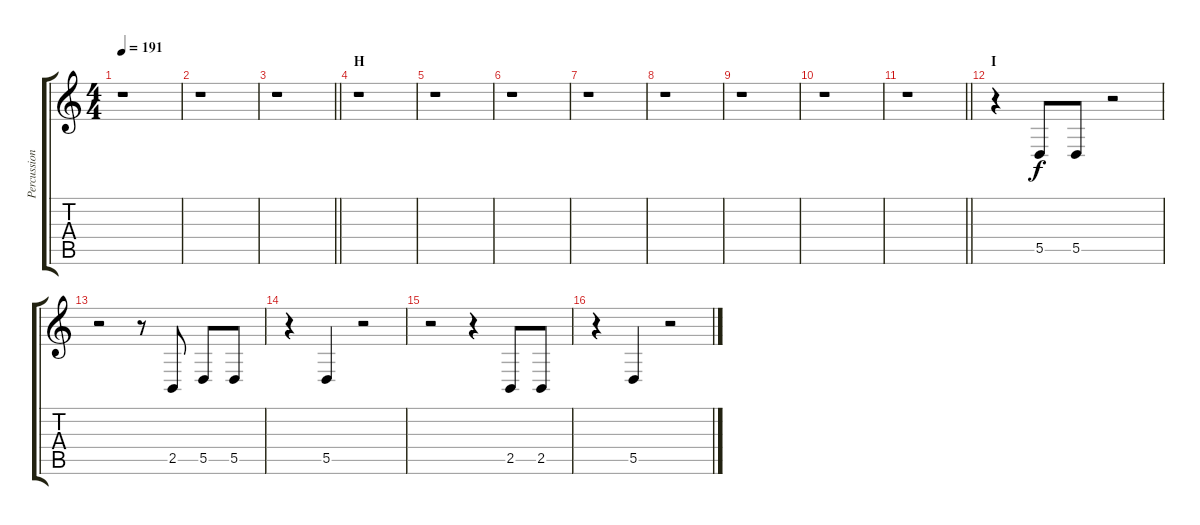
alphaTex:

\track ("Percussion II" "Percussion") {instrument synthdrum}
\staff {score tabs}
\tuning (E4 B3 G3 D3 A2 E2) {hide}
\ts (4 4)
\tempo 191
\clef g2
\ks c
r.1{dy f} |
r.1 |
\barLineRight lightlight
r.1 |
\section ("" "H")
r.1 |
r.1 |
r.1 |
r.1 |
r.1 |
r.1 |
r.1 |
\barLineRight lightlight
r.1 |
\section ("" "I")
r.4 5.5.8 5.5.8 r.2 |
r.2 r.8 2.5.8 5.5.8 5.5.8 |
r.4 5.5.4 r.2 |
r.2 r.4 2.5.8 2.5.8 |
r.4 5.5.4 r.2
